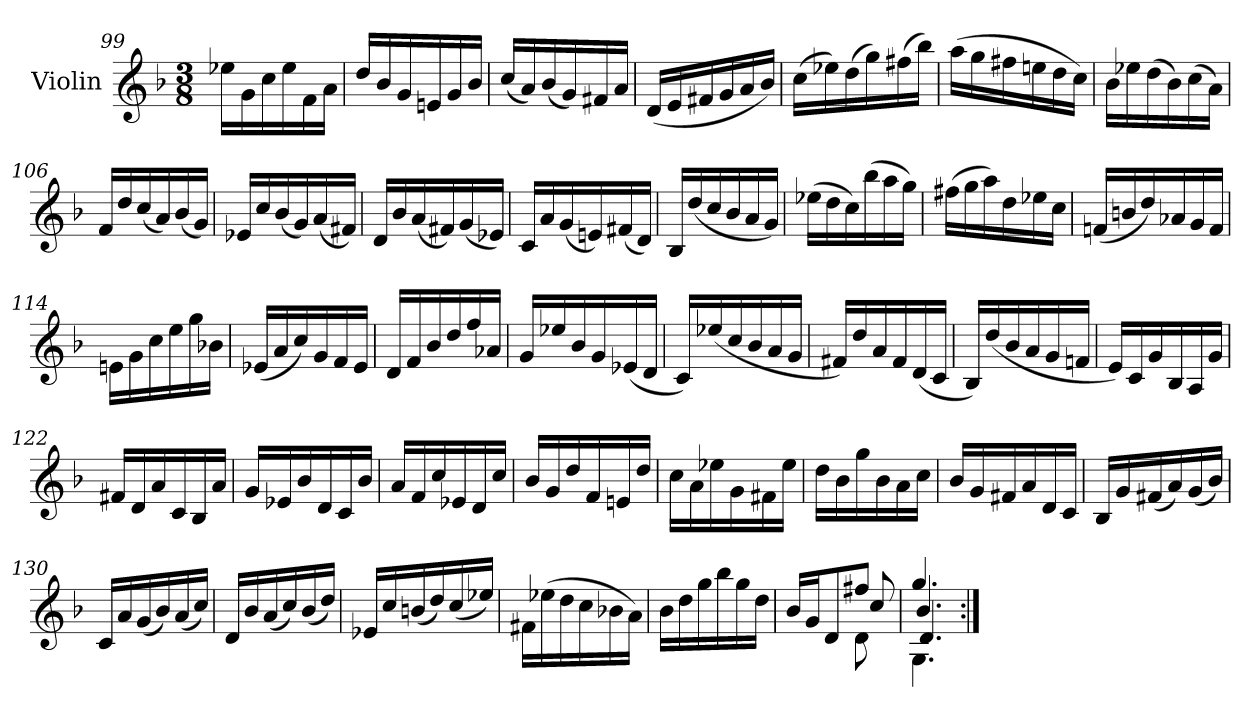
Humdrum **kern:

**kern
*part1
*staff1
*I"Violin
*I'Vln.
*clefG2
*k[b-]
*M3/8
=99
16ee-X\LL
16g\
16cc\
16ee-\
16f\
16a\JJ
=100
16dd/LL
16b-/
16g/
16en/
16g/
16b-/JJ
=101
(<16cc/LL
16a/)
(<16b-/
16g/)
16f#X/
16a/JJ
=102
(<16d/LL
16e/
16f#X/
16g/
16a/
16b-/JJ)
=103
(>16cc\LL
16ee-X\)
(>16dd\
16gg\)
(>16ff#X\
16bb-\JJ)
=104
(>16aa\LL
16gg\
16ff#X\
16een\
16dd\
16cc\JJ)
!!LO:LB:g=z
=105
16b-\LL
16ee-X\
(>16dd\
16b-\)
(>16cc\
16a\JJ)
=106
16f/LL
16dd/
(<16cc/
16a/)
(<16b-/
16g/JJ)
=107
16e-X/LL
16cc/
(<16b-/
16g/)
(<16a/
16f#X/JJ)
=108
16d/LL
16b-/
(<16a/
16f#X/)
(<16g/
16e-X/JJ)
=109
16c/LL
16a/
(<16g/
16en/)
(<16f#X/
16d/JJ)
=110
16B-/LL
(<16dd/
16cc/
16b-/
16a/
16g/JJ)
=111
(>16ee-X\LL
16dd\
16cc\)
(>16bb-\
16aa\
16gg\JJ)
!!LO:LB:g=z
=112
(>16ff#X\LL
16gg\
16aa\)
16dd\
16ee-X\
16cc\JJ
=113
(<16fn/LL
16bn/
16dd/)
16a-X/
16g/
16f/JJ
=114
16en\LL
16g\
16cc\
16ee\
16gg\
16b-X\JJ
=115
(<16e-X/LL
16a/
16cc/)
16g/
16f/
16e-/JJ
=116
16d/LL
16f/
16b-/
16dd/
16ff/
16a-X/JJ
=117
16g/LL
16ee-X/
16b-/
16g/
(<16e-X/
16d/JJ
=118
16c/LL)
(<16ee-X/
16cc/
16b-/
16a/
16g/JJ
=119
16f#X/LL)
16dd/
16a/
16f#/
(<16d/
16c/JJ
!!LO:LB:g=z
=120
16B-/LL)
(<16dd/
16b-/
16a/
16g/
16fn/JJ
=121
16e/LL)
16c/
16g/
16B-/
16A/
16g/JJ
=122
16f#X/LL
16d/
16a/
16c/
16B-/
16a/JJ
=123
16g/LL
16e-X/
16b-/
16d/
16c/
16b-/JJ
=124
16a/LL
16f/
16cc/
16e-X/
16d/
16cc/JJ
=125
16b-/LL
16g/
16dd/
16f/
16en/
16dd/JJ
=126
16cc\LL
16a\
16ee-X\
16g\
16f#X\
16ee-\JJ
=127
16dd\LL
16b-\
16gg\
16b-\
16a\
16cc\JJ
!!LO:LB:g=z
=128
16b-/LL
16g/
16f#X/
16a/
16d/
16c/JJ
=129
16B-/LL
16g/
(<16f#X/
16a/)
(<16g/
16b-/JJ)
=130
16c/LL
16a/
(<16g/
16b-/)
(<16a/
16cc/JJ)
=131
16d/LL
16b-/
(<16a/
16cc/)
(<16b-/
16dd/JJ)
=132
16e-X/LL
16cc/
(<16bn/
16dd/)
(<16cc/
16ee-X/JJ)
=133
16f#X\LL
(>16ee-X\
16dd\
16cc\
16b-X\
16a\JJ)
=134
16b-\LL
16dd\
16gg\
16bb-\
16gg\
16dd\JJ
=135
*^
*	*^
16b-/LL	4ryy	4ryy
16g/J	.	.
8d/	.	.
8ff#X/J	8d\	8cc/
=136	=136	=136
*	*	*^
4.gg/	4.G\	4.b-/	4.d/
*v	*v	*v	*v
=:|!
*-
